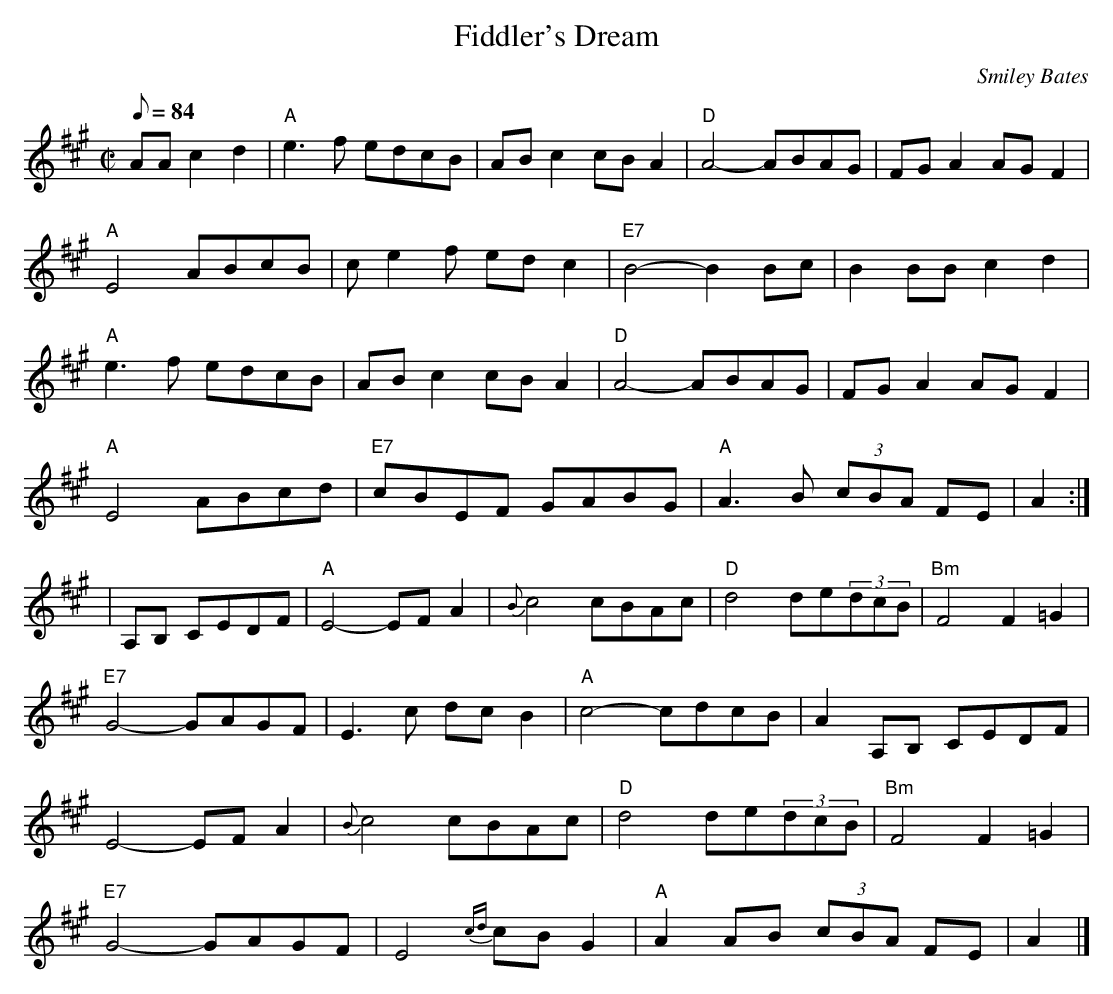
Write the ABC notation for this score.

X:1
T:Fiddler's Dream
M:C|
L:1/8
Q:84
O:Smiley Bates
K:A
AA c2d2|"A"e3f edcB|ABc2 cBA2|"D"A4-ABAG|FGA2 AGF2|!
"A"E4 ABcB|ce2f edc2|"E7"B4- B2Bc|B2BB c2d2|!
"A"e3f edcB|ABc2 cBA2|"D"A4-ABAG|FGA2 AGF2|!
"A"E4 ABcd|"E7"cBEF GABG|"A"A3B (3cBA FE|A2:|!
|A,B, CEDF|"A"E4- EFA2|{B}c4 cBAc|"D"d4 de(3dcB|"Bm"F4 F2=G2|!
"E7"G4- GAGF|E3c dcB2|"A"c4- cdcB|A2A,B, CEDF|!
E4- EFA2|{B}c4 cBAc|"D"d4 de(3dcB|"Bm"F4 F2=G2|!
"E7"G4- GAGF|E4 {cd}cBG2|"A"A2AB (3cBA FE|A2|]
